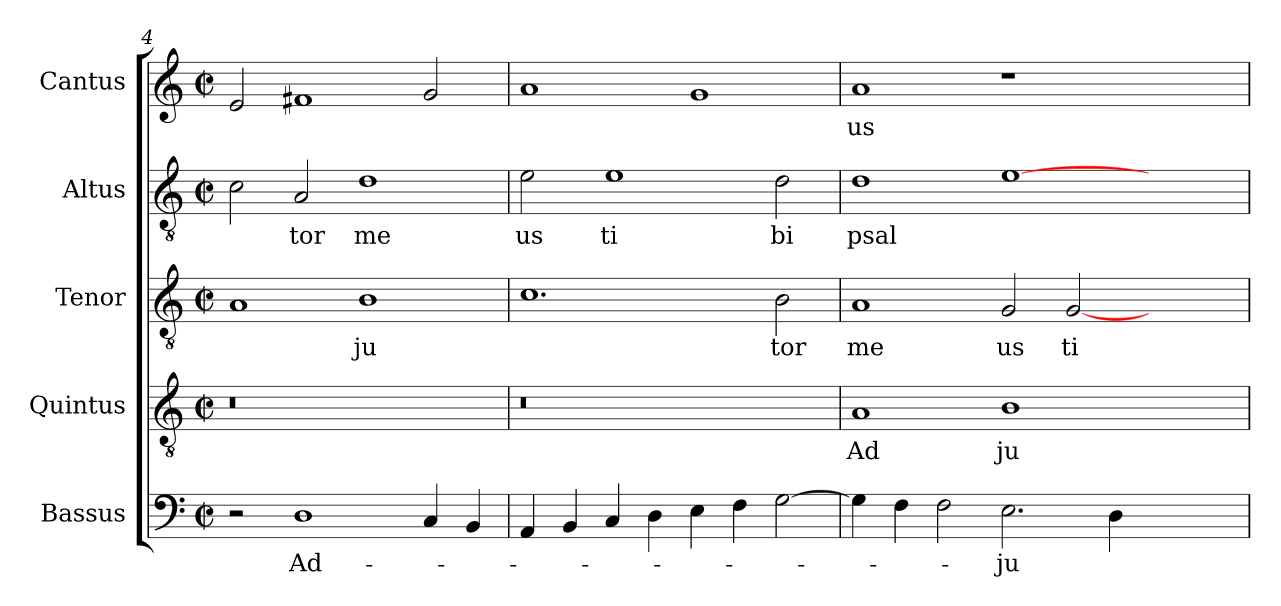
**kern	**text	**kern	**text	**kern	**text	**kern	**text	**kern	**text
*part5	*part5	*part4	*part4	*part3	*part3	*part2	*part2	*part1	*part1
*staff5	*staff5	*staff4	*staff4	*staff3	*staff3	*staff2	*staff2	*staff1	*staff1
*I"Bassus	*	*I"Quintus	*	*I"Tenor	*	*I"Altus	*	*I"Cantus	*
*clefF4	*	*clefGv2	*	*clefGv2	*	*clefGv2	*	*clefG2	*
*M2/2	*	*M2/2	*	*M2/2	*	*M2/2	*	*M2/2	*
*met(c|)	*	*met(c|)	*	*met(c|)	*	*met(c|)	*	*met(c|)	*
=4	=4	=4	=4	=4	=4	=4	=4	=4	=4
2r	.	0r	.	1A	.	2c\	.	2e/	.
!	!LO:LY:b:cj	!	!	!	!	!	!LO:LY:b:cj	!	!
1D	Ad-	.	.	.	.	2A/	tor	1f#X	.
!	!	!	!	!	!LO:LY:b:cj	!	!LO:LY:b:cj	!	!
.	.	.	.	1B	ju	1d	me	.	.
4C/	.	.	.	.	.	.	.	2g/	.
4BB/	.	.	.	.	.	.	.	.	.
=5	=5	=5	=5	=5	=5	=5	=5	=5	=5
!	!	!	!	!	!	!	!LO:LY:b:cj	!	!
4AA/	.	0r	.	1.c	.	2e\	us	1a	.
4BB/	.	.	.	.	.	.	.	.	.
!	!	!	!	!	!	!	!LO:LY:b:cj	!	!
4C/	.	.	.	.	.	1e	ti	.	.
4D\	.	.	.	.	.	.	.	.	.
4E\	.	.	.	.	.	.	.	1g	.
4F\	.	.	.	.	.	.	.	.	.
!	!	!	!	!	!LO:LY:b:cj	!	!LO:LY:b:cj	!	!
[>2G\	.	.	.	2B\	tor	2d\	bi	.	.
!!LO:LB:g=z
=6	=6	=6	=6	=6	=6	=6	=6	=6	=6
!	!	!	!LO:LY:b:cj	!	!LO:LY:b:cj	!	!LO:LY:b	!	!LO:LY:b:cj
4G\]	.	1A	Ad	1A	me	1d	psal	1a	us
4F\	.	.	.	.	.	.	.	.	.
2F\	.	.	.	.	.	.	.	.	.
!	!LO:LY:b:cj	!	!LO:LY:b:cj	!	!LO:LY:b:cj	!	!	!LO:N:vis=1	!
2.E\	-ju	1B	ju	2G/	us	[>1e	.	0r	.
!	!	!	!	!	!LO:LY:b:cj	!	!	!	!
.	.	.	.	[<2G/	ti	.	.	.	.
4D\	.	.	.	.	.	.	.	.	.
1ryy	.	1ryy	.	1ryy	.	1ryy	.	.	.
=	=	=	=	=	=	=	=	=	=
*-	*-	*-	*-	*-	*-	*-	*-	*-	*-
